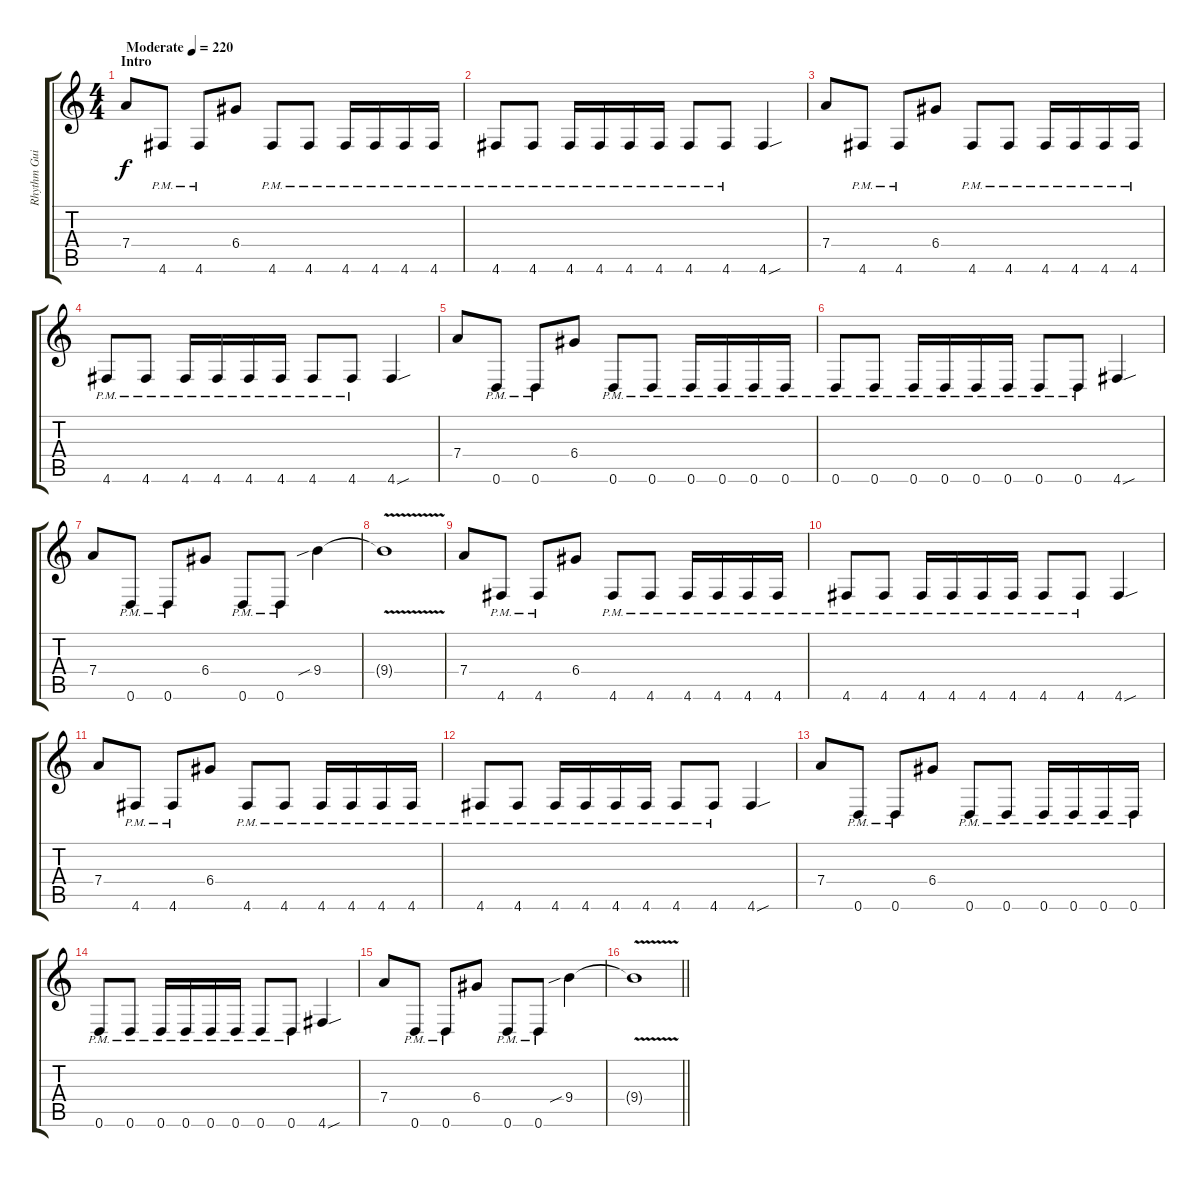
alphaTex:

\track ("Rhythm Guitar 2" "Rhythm Gui") {instrument distortionguitar}
\staff {score tabs}
\tuning (E4 B3 G3 D3 A2 D2) {hide}
\ts (4 4)
\section ("" "Intro")
\tempo (220 "Moderate")
\clef g2
\ks c
7.4.8{dy f instrument distortionguitar} 4.6{pm}.8 4.6{pm}.8 6.4.8 4.6{pm}.8 4.6{pm}.8 4.6{pm}.16 4.6{pm}.16 4.6{pm}.16 4.6{pm}.16 |
4.6{pm}.8 4.6{pm}.8 4.6{pm}.16 4.6{pm}.16 4.6{pm}.16 4.6{pm}.16 4.6{pm}.8 4.6{pm}.8 4.6{sou}.4 |
7.4.8 4.6{pm}.8 4.6{pm}.8 6.4.8 4.6{pm}.8 4.6{pm}.8 4.6{pm}.16 4.6{pm}.16 4.6{pm}.16 4.6{pm}.16 |
4.6{pm}.8 4.6{pm}.8 4.6{pm}.16 4.6{pm}.16 4.6{pm}.16 4.6{pm}.16 4.6{pm}.8 4.6{pm}.8 4.6{sou}.4 |
7.4.8 0.6{pm}.8 0.6{pm}.8 6.4.8 0.6{pm}.8 0.6{pm}.8 0.6{pm}.16 0.6{pm}.16 0.6{pm}.16 0.6{pm}.16 |
0.6{pm}.8 0.6{pm}.8 0.6{pm}.16 0.6{pm}.16 0.6{pm}.16 0.6{pm}.16 0.6{pm}.8 0.6{pm}.8 4.6{sou}.4 |
7.4.8 0.6{pm}.8 0.6{pm}.8 6.4.8 0.6{pm}.8 0.6{pm}.8 9.4{sib}.4 |
9.4{v t}.1 |
7.4.8 4.6{pm}.8 4.6{pm}.8 6.4.8 4.6{pm}.8 4.6{pm}.8 4.6{pm}.16 4.6{pm}.16 4.6{pm}.16 4.6{pm}.16 |
4.6{pm}.8 4.6{pm}.8 4.6{pm}.16 4.6{pm}.16 4.6{pm}.16 4.6{pm}.16 4.6{pm}.8 4.6{pm}.8 4.6{sou}.4 |
7.4.8 4.6{pm}.8 4.6{pm}.8 6.4.8 4.6{pm}.8 4.6{pm}.8 4.6{pm}.16 4.6{pm}.16 4.6{pm}.16 4.6{pm}.16 |
4.6{pm}.8 4.6{pm}.8 4.6{pm}.16 4.6{pm}.16 4.6{pm}.16 4.6{pm}.16 4.6{pm}.8 4.6{pm}.8 4.6{sou}.4 |
7.4.8 0.6{pm}.8 0.6{pm}.8 6.4.8 0.6{pm}.8 0.6{pm}.8 0.6{pm}.16 0.6{pm}.16 0.6{pm}.16 0.6{pm}.16 |
0.6{pm}.8 0.6{pm}.8 0.6{pm}.16 0.6{pm}.16 0.6{pm}.16 0.6{pm}.16 0.6{pm}.8 0.6{pm}.8 4.6{sou}.4 |
7.4.8 0.6{pm}.8 0.6{pm}.8 6.4.8 0.6{pm}.8 0.6{pm}.8 9.4{sib}.4 |
\barLineRight lightlight
9.4{v t}.1
